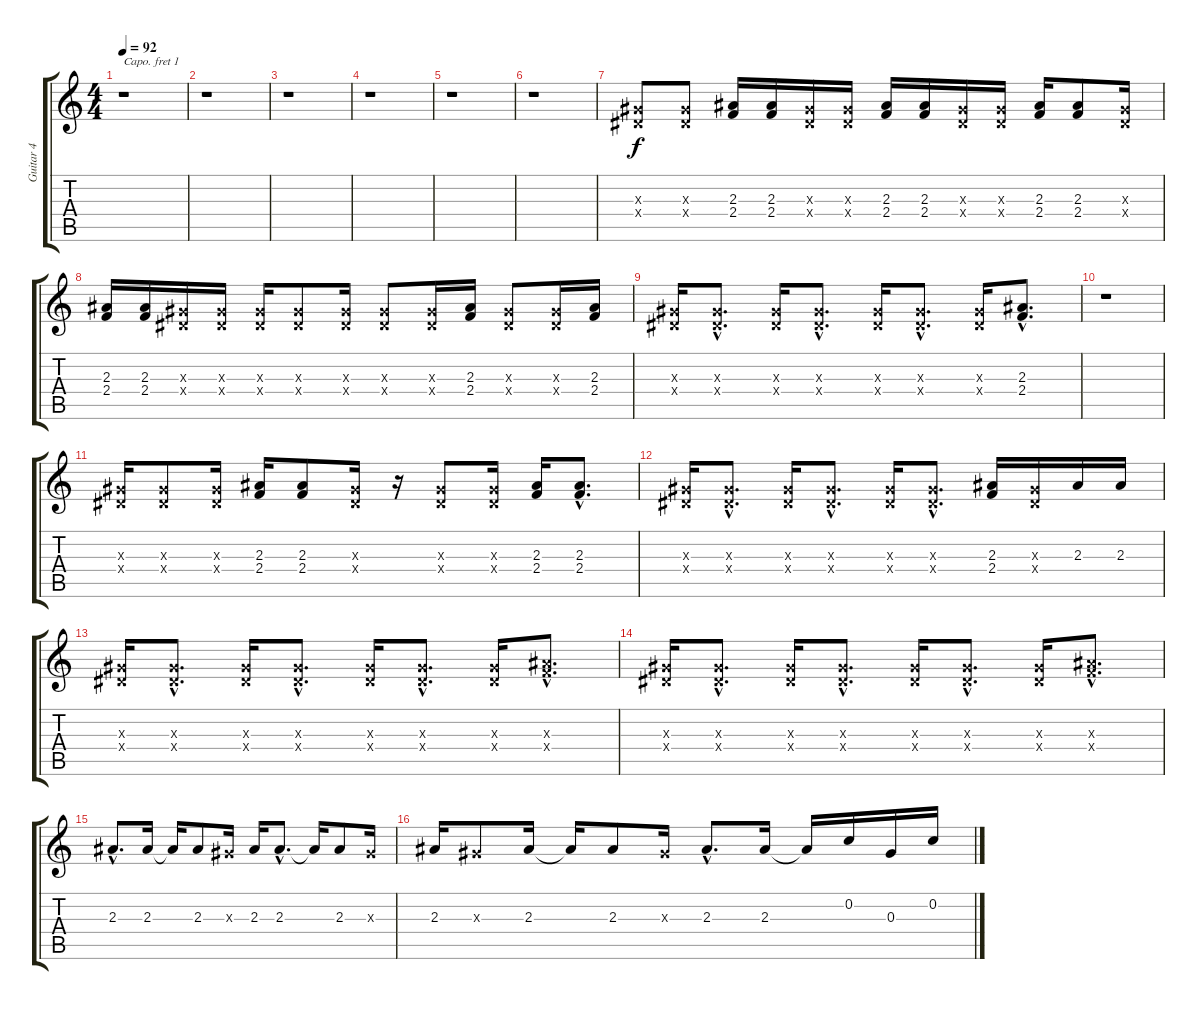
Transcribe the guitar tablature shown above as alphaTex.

\track ("Guitar 4" "Guitar 4") {instrument electricguitarclean}
\staff {score tabs}
\capo 1
\tuning (E4 B3 G3 D3 A2 E2) {hide}
\ts (4 4)
\tempo 92
\clef g2
\ks c
r.1{dy f} |
r.1 |
r.1 |
r.1 |
r.1 |
r.1 |
(0.3{x} 0.4{x}).8 (0.3{x} 0.4{x}).8 (2.3 2.4).16 (2.3 2.4).16 (0.3{x} 0.4{x}).16 (0.3{x} 0.4{x}).16 (2.3 2.4).16 (2.3 2.4).16 (0.3{x} 0.4{x}).16 (0.3{x} 0.4{x}).16 (2.3 2.4).16 (2.3 2.4).8 (0.3{x} 0.4{x}).16 |
(2.3 2.4).16 (2.3 2.4).16 (0.3{x} 0.4{x}).16 (0.3{x} 0.4{x}).16 (0.3{x} 0.4{x}).16 (0.3{x} 0.4{x}).8 (0.3{x} 0.4{x}).16 (0.3{x} 0.4{x}).8 (0.3{x} 0.4{x}).16 (2.3 2.4).16 (0.3{x} 0.4{x}).8 (0.3{x} 0.4{x}).16 (2.3 2.4).16 |
(0.3{x} 0.4{x}).16 (0.3{hac x} 0.4{hac x}).8{d} (0.3{x} 0.4{x}).16 (0.3{hac x} 0.4{hac x}).8{d} (0.3{x} 0.4{x}).16 (0.3{hac x} 0.4{hac x}).8{d} (0.3{x} 0.4{x}).16 (2.3{hac} 2.4{hac}).8{d} |
r.1 |
(0.3{x} 0.4{x}).16 (0.3{x} 0.4{x}).8 (0.3{x} 0.4{x}).16 (2.3 2.4).16 (2.3 2.4).8 (0.3{x} 0.4{x}).16 r.16 (0.3{x} 0.4{x}).8 (0.3{x} 0.4{x}).16 (2.3 2.4).16 (2.3{hac} 2.4{hac}).8{d} |
(0.3{x} 0.4{x}).16 (0.3{hac x} 0.4{hac x}).8{d} (0.3{x} 0.4{x}).16 (0.3{hac x} 0.4{hac x}).8{d} (0.3{x} 0.4{x}).16 (0.3{hac x} 0.4{hac x}).8{d} (2.3 2.4).16 (0.3{x} 0.4{x}).16 2.3.16 2.3.16 |
(0.3{x} 0.4{x}).16 (0.3{hac x} 0.4{hac x}).8{d} (0.3{x} 0.4{x}).16 (0.3{hac x} 0.4{hac x}).8{d} (0.3{x} 0.4{x}).16 (0.3{hac x} 0.4{hac x}).8{d} (0.3{x} 0.4{x}).16 (2.3{hac x} 2.4{hac x}).8{d} |
(0.3{x} 0.4{x}).16 (0.3{hac x} 0.4{hac x}).8{d} (0.3{x} 0.4{x}).16 (0.3{hac x} 0.4{hac x}).8{d} (0.3{x} 0.4{x}).16 (0.3{hac x} 0.4{hac x}).8{d} (0.3{x} 0.4{x}).16 (2.3{hac x} 2.4{hac x}).8{d} |
2.3{hac}.8{d} 2.3.16 2.3{t}.16 2.3.8 0.3{x}.16 2.3.16 2.3{hac}.8{d} 2.3{t}.16 2.3.8 0.3{x}.16 |
2.3.16 0.3{x}.8 2.3.16 2.3{t}.16 2.3.8 0.3{x}.16 2.3{hac}.8{d} 2.3.16 2.3{t}.16 0.2.16 0.3.16 0.2.16
